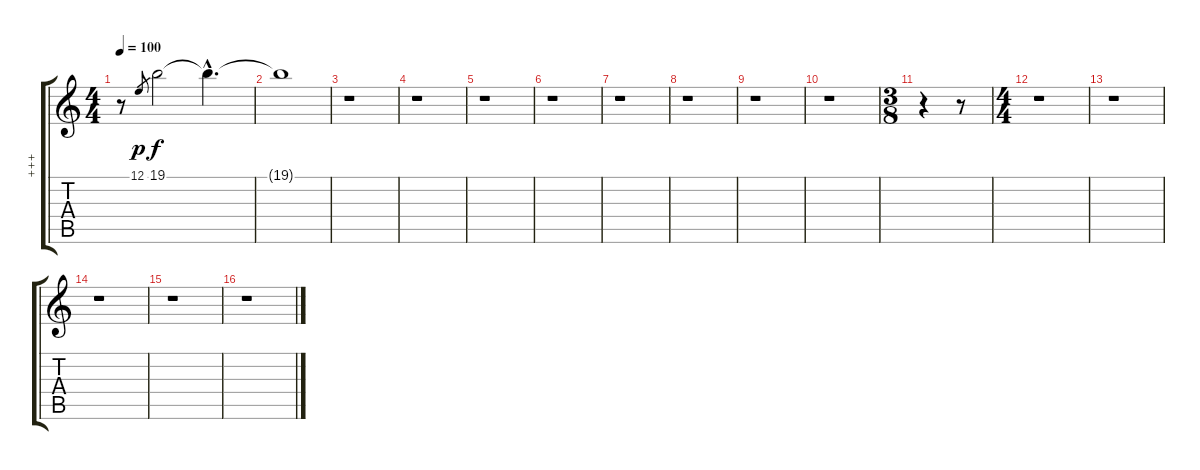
\track ("+++" "+++") {instrument ocarina}
\staff {score tabs}
\tuning (E4 B3 G3 D3 A2 E2) {hide}
\ts (4 4)
\tempo 100
\clef g2
\ks c
r.8{dy p instrument ocarina} 12.1.8{gr} 19.1.2{dy f volume 5} 19.1{hac t}.4{d} |
19.1{t}.1 |
r.1 |
r.1 |
r.1 |
r.1 |
r.1 |
r.1 |
r.1 |
r.1 |
\ts (3 8)
r.4 r.8 |
\ts (4 4)
r.1 |
r.1 |
r.1 |
r.1 |
r.1
